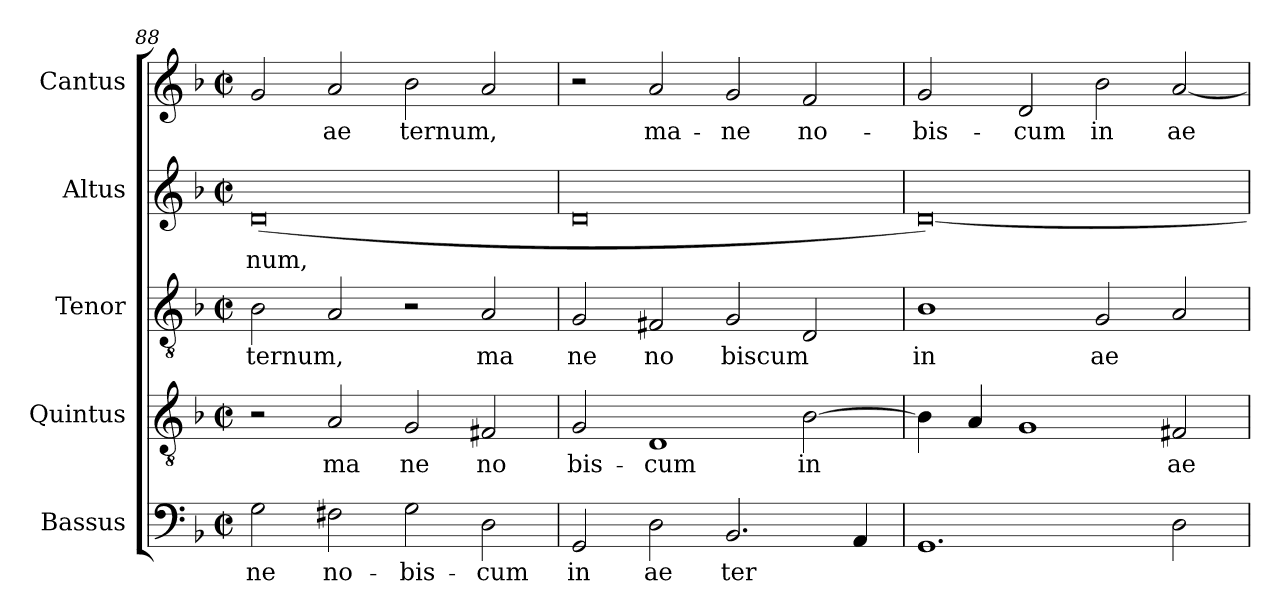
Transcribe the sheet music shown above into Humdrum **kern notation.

**kern	**text	**kern	**text	**kern	**text	**kern	**text	**kern	**text
*part5	*part5	*part4	*part4	*part3	*part3	*part2	*part2	*part1	*part1
*staff5	*staff5	*staff4	*staff4	*staff3	*staff3	*staff2	*staff2	*staff1	*staff1
*I"Bassus	*	*I"Quintus	*	*I"Tenor	*	*I"Altus	*	*I"Cantus	*
*clefF4	*	*clefGv2	*	*clefGv2	*	*clefG2	*	*clefG2	*
*k[b-]	*	*k[b-]	*	*k[b-]	*	*k[b-]	*	*k[b-]	*
*F:	*	*F:	*	*F:	*	*F:	*	*F:	*
*M2/2	*	*M2/2	*	*M2/2	*	*M2/2	*	*M2/2	*
*met(c|)	*	*met(c|)	*	*met(c|)	*	*met(c|)	*	*met(c|)	*
=88	=88	=88	=88	=88	=88	=88	=88	=88	=88
!	!LO:LY:b:cj	!	!	!	!LO:LY:b	!	!LO:LY:b	!	!
2G\	-ne	2r	.	2B-\	ternum,	(>0d	num,	2g/	.
!	!LO:LY:b:cj	!	!LO:LY:b:cj	!	!	!	!	!	!LO:LY:b:cj
2F#X\	no-	2A/	ma	2A/	.	.	.	2a/	ae
!	!LO:LY:b:cj	!	!LO:LY:b:cj	!	!	!	!	!	!LO:LY:b
2G\	-bis-	2G/	ne	2r	.	.	.	2b-\	ternum,
!	!LO:LY:b:cj	!	!LO:LY:b:cj	!	!LO:LY:b:cj	!	!	!	!
2D\	-cum	2F#/	no	2A/	ma	.	.	2a/	.
!!LO:LB:g=z
=89	=89	=89	=89	=89	=89	=89	=89	=89	=89
!	!LO:LY:b:cj	!	!LO:LY:b:cj	!	!LO:LY:b:cj	!	!	!	!
2GG/	in	2G/	bis-	2G/	ne	0d	.	2r	.
!	!LO:LY:b:cj	!	!LO:LY:b:cj	!	!LO:LY:b:cj	!	!	!	!LO:LY:b:cj
2D\	ae	1D	-cum	2F#/	no	.	.	2a/	ma-
!	!LO:LY:b	!	!	!	!LO:LY:b	!	!	!	!LO:LY:b:cj
2.BB-/	ter	.	.	2G/	biscum	.	.	2g/	-ne
!	!	!	!LO:LY:b:cj	!	!	!	!	!	!LO:LY:b:cj
.	.	[>2B-\	in	2D/	.	.	.	2f/	no-
4AA/	.	.	.	.	.	.	.	.	.
=90	=90	=90	=90	=90	=90	=90	=90	=90	=90
!	!	!	!	!	!LO:LY:b:cj	!	!	!	!LO:LY:b:cj
1.GG	.	4B-\]	.	1B-	in	[<0d)	.	2g/	-bis-
.	.	4A/	.	.	.	.	.	.	.
!	!	!	!	!	!	!	!	!	!LO:LY:b:cj
.	.	1G	.	.	.	.	.	2d/	-cum
!	!	!	!	!	!LO:LY:b:cj	!	!	!	!LO:LY:b:cj
.	.	.	.	2G/	ae	.	.	2b-\	in
!	!	!	!LO:LY:b:cj	!	!	!	!	!	!LO:LY:b:cj
2D\	.	2F#/	ae-	2A/	.	.	.	[<2a/	ae-
=	=	=	=	=	=	=	=	=	=
*-	*-	*-	*-	*-	*-	*-	*-	*-	*-
